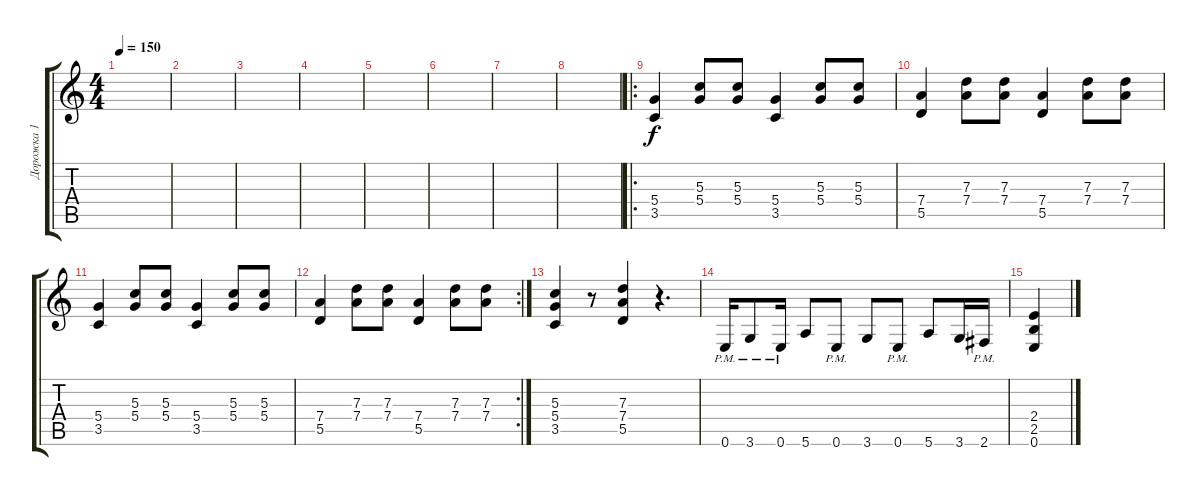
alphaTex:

\track ("Дорожка 1" "Дорожка 1") {instrument distortionguitar}
\staff {score tabs}
\tuning (E4 B3 G3 D3 A2 E2) {hide}
\ts (4 4)
\tempo 140
\tempo 150
\clef g2
\ks c
|
|
|
|
|
|
|
|
\ro
(5.4 3.5).4 (5.3 5.4).8 (5.3 5.4).8 (5.4 3.5).4 (5.3 5.4).8 (5.3 5.4).8 |
(7.4 5.5).4 (7.3 7.4).8 (7.3 7.4).8 (7.4 5.5).4 (7.3 7.4).8 (7.3 7.4).8 |
(5.4 3.5).4 (5.3 5.4).8 (5.3 5.4).8 (5.4 3.5).4 (5.3 5.4).8 (5.3 5.4).8 |
\rc 2
(7.4 5.5).4 (7.3 7.4).8 (7.3 7.4).8 (7.4 5.5).4 (7.3 7.4).8 (7.3 7.4).8 |
(5.3 5.4 3.5).4 r.8 (7.3 7.4 5.5).4 r.4{d} |
0.6{pm}.16 3.6{pm}.8 0.6{pm}.16 5.6.8 0.6{pm}.8 3.6.8 0.6{pm}.8 5.6.8 3.6.16 2.6{pm}.16 |
(2.4 2.5 0.6).4
